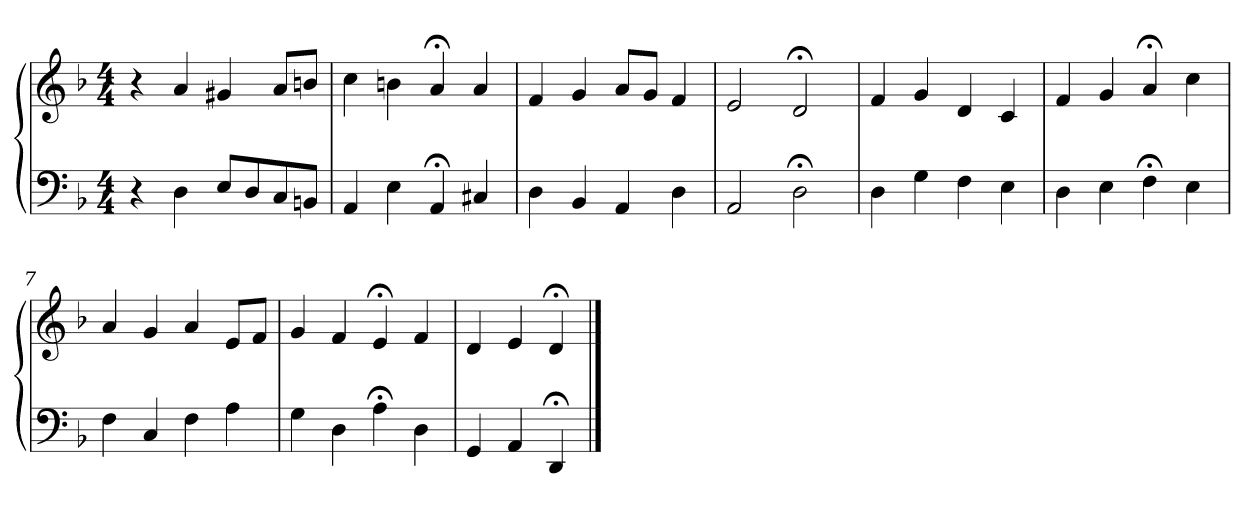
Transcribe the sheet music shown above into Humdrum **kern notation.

**kern	**kern
*part1	*part1
*staff2	*staff1
*clefF4	*clefG2
*k[b-]	*k[b-]
*M4/4	*M4/4
=1	=1
4r	4r
4D	4a
8EL	4g#X
8D	.
8C	8aL
8BBnJ	8bnJ
=2	=2
4AA	4cc
4E	4bn
4AA;<	4a;<
4C#X	4a
=3	=3
4D	4f
4BB-	4g
4AA	8aL
.	8gJ
4D	4f
=4	=4
2AA	2e
2D;<	2d;<
=5	=5
4D	4f
4G	4g
4F	4d
4E	4c
=6	=6
4D	4f
4E	4g
4F;<	4a;<
4E	4cc
=7	=7
4F	4a
4C	4g
4F	4a
4A	8eL
.	8fJ
!!LO:LB:g=z
=8	=8
4G	4g
4D	4f
4A;<	4e;<
4D	4f
=9	=9
4GG	4d
4AA	4e
4DD;<	4d;<
==	==
*-	*-
